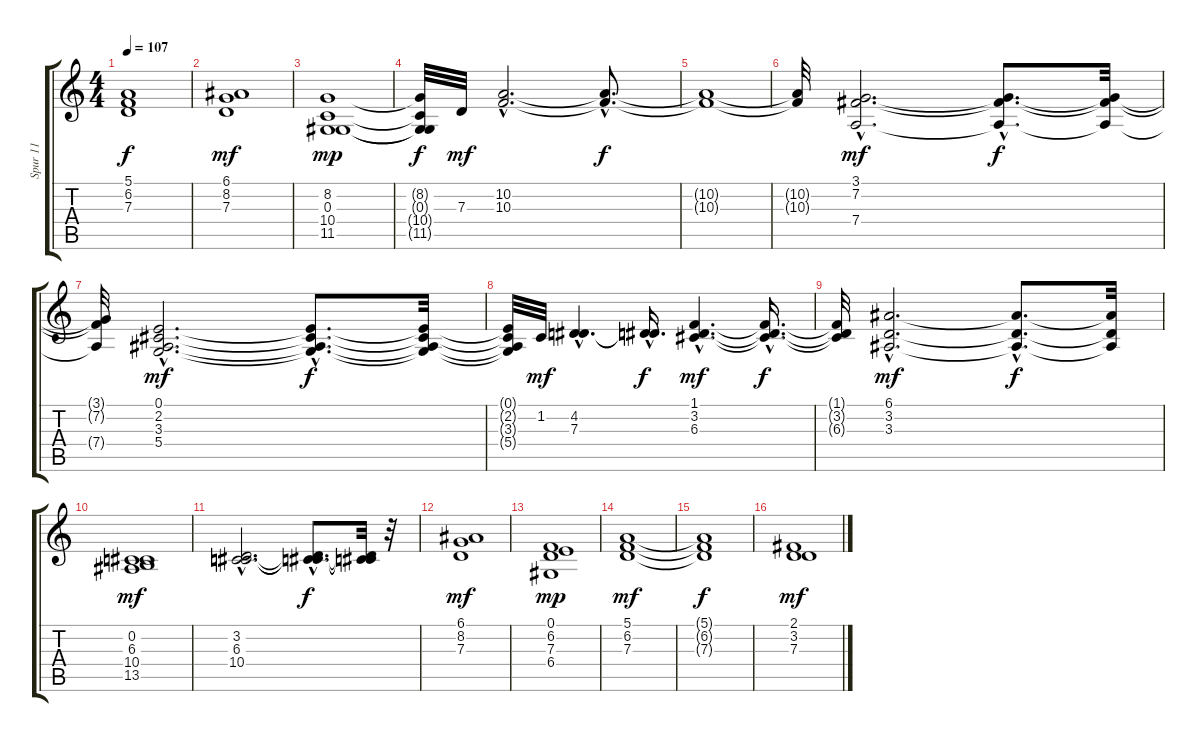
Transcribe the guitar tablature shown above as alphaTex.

\track ("Spur 11" "Spur 11") {instrument acousticgrandpiano}
\staff {score tabs}
\tuning (E4 B3 G3 D3 A2 E2) {hide}
\ts (4 4)
\tempo 107
\clef g2
\ks c
(5.1{t} 6.2{t} 7.3{t}).1{dy f} |
(6.1 8.2 7.3).1{dy mf} |
(8.2 0.3 10.4 11.5).1{dy mp} |
(8.2{t} 0.3{t} 10.4{t} 11.5{t}).32{dy f} 7.3.32{dy mf} (10.2{hac} 10.3{hac}).2{d} (10.2{hac t} 10.3{hac t}).8{d dy f} |
(10.2{t} 10.3{t}).1 |
(10.2{t} 10.3{t}).32 (3.1{hac} 7.2{hac} 7.4{hac}).2{d dy mf} (3.1{hac t} 7.2{hac t} 7.4{hac t}).8{d dy f} (3.1{t} 7.2{t} 7.4{t}).32 |
(3.1{t} 7.2{t} 7.4{t}).32 (0.1{hac} 2.2{hac} 3.3{hac} 5.4{hac}).2{d dy mf} (0.1{hac t} 2.2{hac t} 3.3{hac t} 5.4{hac t}).8{d dy f} (0.1{t} 2.2{t} 3.3{t} 5.4{t}).32 |
(0.1{t} 2.2{t} 3.3{t} 5.4{t}).32 1.2.32{dy mf} (4.2{hac} 7.3{hac}).4{d} (4.2{hac t} 7.3{hac t}).16{d dy f} (1.1{hac} 3.2{hac} 6.3{hac}).4{d dy mf} (1.1{hac t} 3.2{hac t} 6.3{hac t}).16{d dy f} |
(1.1{t} 3.2{t} 6.3{t}).32 (6.1{hac} 3.2{hac} 3.3{hac}).2{d dy mf} (6.1{hac t} 3.2{hac t} 3.3{hac t}).8{d dy f} (6.1{t} 3.2{t} 3.3{t}).32 |
(0.2 6.3 10.4 13.5).1{dy mf} |
(3.2{hac} 6.3{hac} 10.4{hac}).2{d} (3.2{hac t} 6.3{hac t} 10.4{hac t}).8{d dy f} (3.2{t} 6.3{t} 10.4{t}).32 r.32 |
(6.1 8.2 7.3).1{dy mf} |
(0.1 6.2 7.3 6.4).1{dy mp} |
(5.1 6.2 7.3).1{dy mf} |
(5.1{t} 6.2{t} 7.3{t}).1{dy f} |
(2.1 3.2 7.3).1{dy mf}
